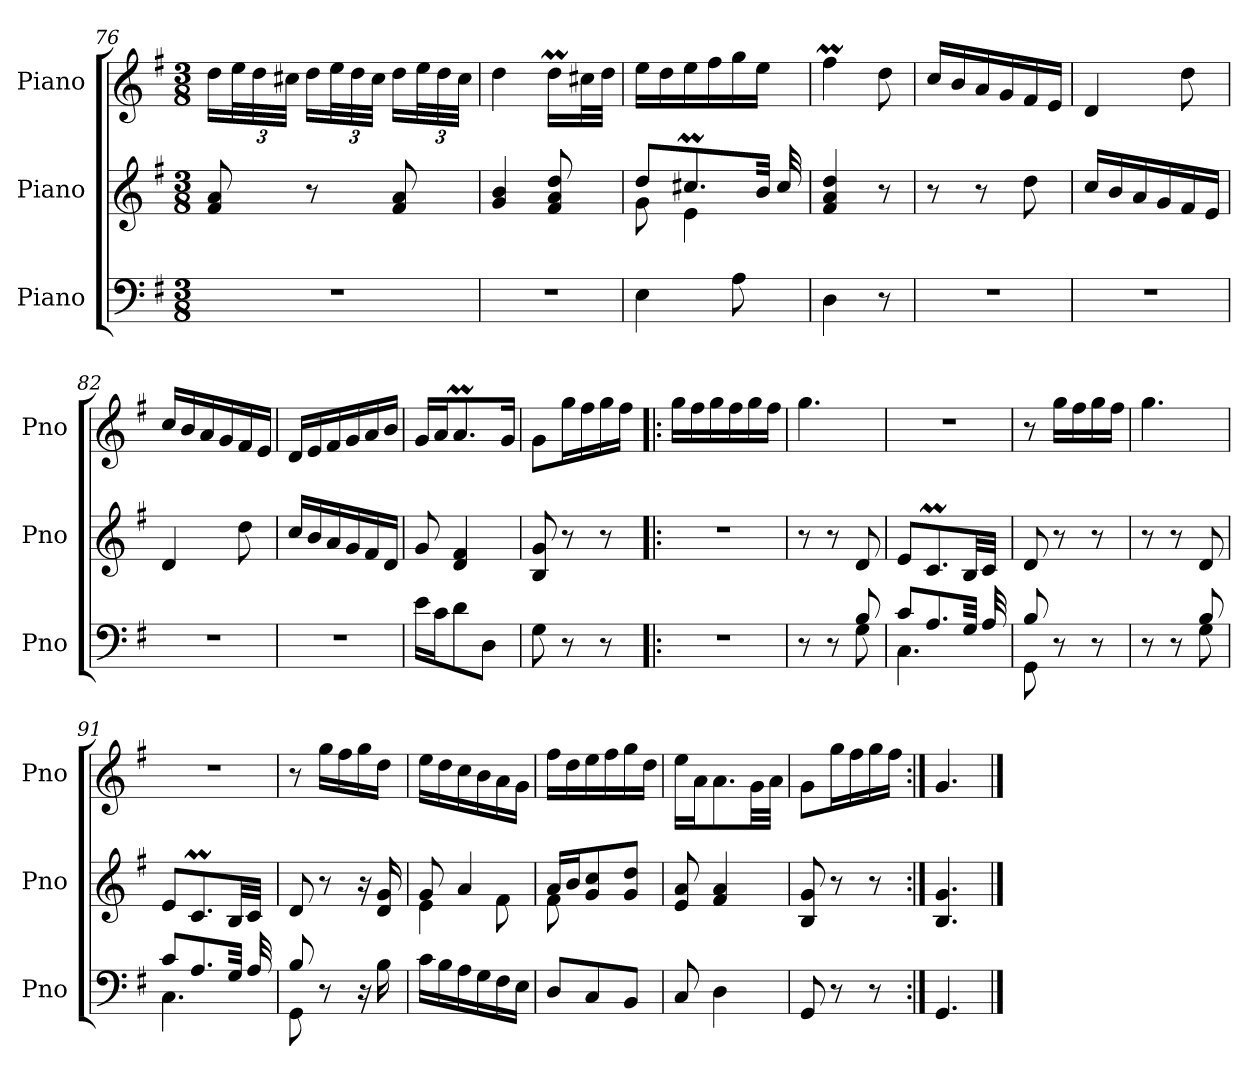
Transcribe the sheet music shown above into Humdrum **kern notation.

**kern	**kern	**kern
*part3	*part2	*part1
*staff3	*staff2	*staff1
*I"Piano	*I"Piano	*I"Piano
*I'Pno	*I'Pno	*I'Pno
!!LO:LB:g=z
*clefF4	*clefG2	*clefG2
*k[f#]	*k[f#]	*k[f#]
*M3/8	*M3/8	*M3/8
=76	=76	=76
4.r	8f#/ 8a/	16dd\LL
*	*	*Xbrackettup
.	.	48ee\L
.	.	48dd\
.	.	48cc#X\JJJ
.	8r	16dd\LL
.	.	48ee\L
.	.	48dd\
.	.	48cc#\JJJ
.	8f#/ 8a/	16dd\LL
.	.	48ee\L
.	.	48dd\
.	.	48cc#\JJJ
=77	=77	=77
4.r	4g/ 4b/	4dd\
.	8f#/ 8a/ 8dd/	16ddM\LL
.	.	32cc#X\L
.	.	32dd\JJJ
=78	=78	=78
*	*^	*
4E\	8dd/L	8g\	16ee\LL
.	.	.	16dd\
.	8.cc#Xm/	4e\	16ee\
.	.	.	16ff#\
8A\	.	.	16gg\
.	32b/Jkk	.	16ee\JJ
.	32cc#/	.	.
*	*v	*v	*
=79	=79	=79
4D\	4f#/ 4a/ 4dd/	4ff#m\
8r	8r	8dd\
=80	=80	=80
4.r	8r	16cc/LL
.	.	16b/
.	8r	16a/
.	.	16g/
.	8dd\	16f#/
.	.	16e/JJ
=81	=81	=81
4.r	16cc/LL	4d/
.	16b/	.
.	16a/	.
.	16g/	.
.	16f#/	8dd\
.	16e/JJ	.
!!LO:LB:g=z
=82	=82	=82
4.r	4d/	16cc/LL
.	.	16b/
.	.	16a/
.	.	16g/
.	8dd\	16f#/
.	.	16e/JJ
=83	=83	=83
4.r	16cc/LL	16d/LL
.	16b/	16e/
.	16a/	16f#/
.	16g/	16g/
.	16f#/	16a/
.	16d/JJ	16b/JJ
=84	=84	=84
16e\LL	8g/	16g/LL
16c\J	.	16a/J
8d\	4d/ 4f#/	8.aM/
8D\J	.	.
.	.	16g/Jk
=85	=85	=85
8G\	8B/ 8g/	8g\L
8r	8r	16gg\L
.	.	16ff#\
8r	8r	16gg\
.	.	16ff#\JJ
=86!|:	=86!|:	=86!|:
4.r	4.r	16gg\LL
.	.	16ff#\
.	.	16gg\
.	.	16ff#\
.	.	16gg\
.	.	16ff#\JJ
=87	=87	=87
*^	*	*
8r	4ryy	8r	4.gg\
8r	.	8r	.
8B/	8G\	8d/	.
=88	=88	=88	=88
8c/L	4.C\	8e/L	4.r
8.A/	.	8.cM/	.
32G/Jkk	.	32B/LL	.
32A/	.	32c/JJJ	.
!!LO:LB:g=z
=89	=89	=89	=89
8B/	8GG\	8d/	8r
8r	4ryy	8r	16gg\LL
.	.	.	16ff#\
8r	.	8r	16gg\
.	.	.	16ff#\JJ
=90	=90	=90	=90
8r	4ryy	8r	4.gg\
8r	.	8r	.
8B/	8G\	8d/	.
=91	=91	=91	=91
8c/L	4.C\	8e/L	4.r
8.A/	.	8.cM/	.
32G/Jkk	.	32B/LL	.
32A/	.	32c/JJJ	.
=92	=92	=92	=92
8B/	8GG\	8d/	8r
8r	4ryy	8r	16gg\LL
.	.	.	16ff#\
16r	.	16r	16gg\
16B\	.	16d/ 16g/	16dd\JJ
*v	*v	*	*
=93	=93	=93
*	*^	*
16c\LL	8g/	4e\	16ee\LL
16B\	.	.	16dd\
16A\	4a/	.	16cc\
16G\	.	.	16b\
16F#\	.	8f#\	16a\
16E\JJ	.	.	16g\JJ
=94	=94	=94	=94
8D/L	16a/LL	8f#\	16ff#\LL
.	16b/J	.	16dd\
8C/	8g/ 8cc/	4ryy	16ee\
.	.	.	16ff#\
8BB/J	8g/ 8dd/J	.	16gg\
.	.	.	16dd\JJ
*	*v	*v	*
=95	=95	=95
8C/	8e/ 8a/	16ee\LL
.	.	16a\J
4D\	4f#/ 4a/	8.a\
.	.	32g\LL
.	.	32a\JJJ
!!LO:PB:g=z
=96	=96	=96
8GG/	8B/ 8g/	8g\L
8r	8r	16gg\L
.	.	16ff#\
8r	8r	16gg\
.	.	16ff#\JJ
=97:|!	=97:|!	=97:|!
4.GG/	4.B/ 4.g/	4.g/
==	==	==
*-	*-	*-
